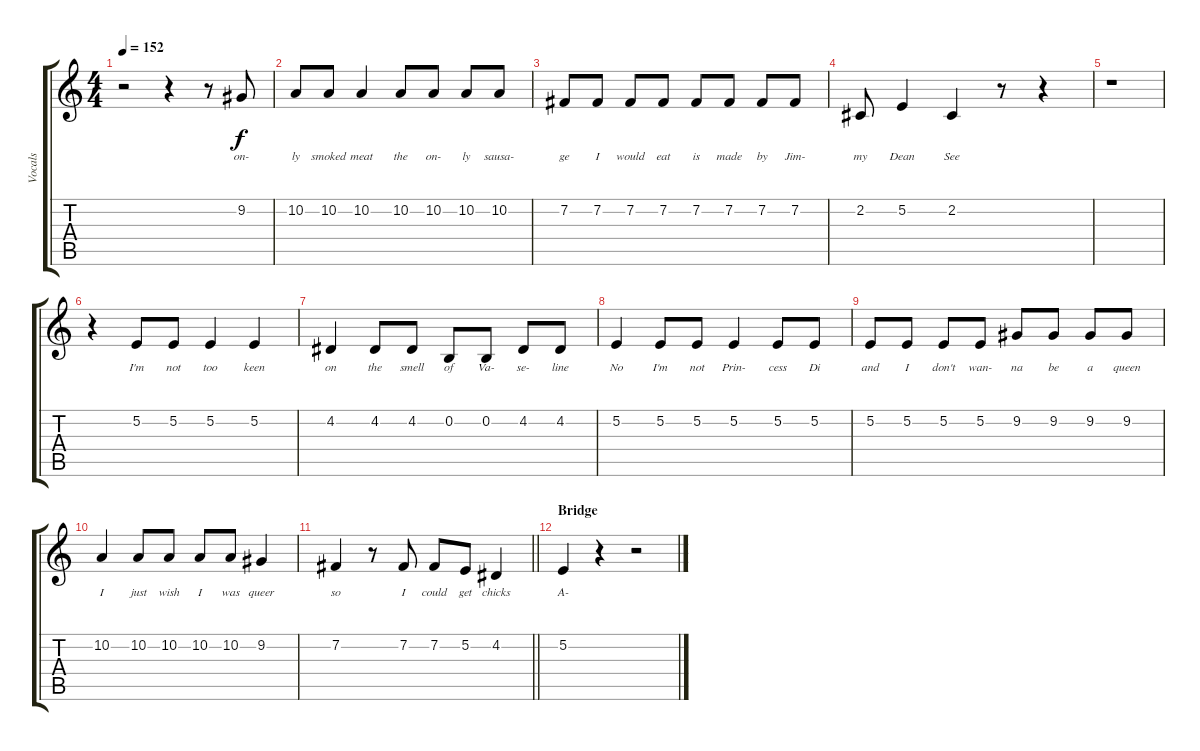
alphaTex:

\track ("Vocals" "Vocals") {instrument clarinet}
\staff {score tabs}
\tuning (E4 B3 G3 D3 A2 E2) {hide}
\ts (4 4)
\tempo 152
\clef g2
\ks c
r.2{dy f} r.4 r.8 9.2.8{lyrics (0 "on-") lyrics (1 "") lyrics (2 "") lyrics (3 "") lyrics (4 "")} |
10.2.8{lyrics (0 "ly") lyrics (1 "") lyrics (2 "") lyrics (3 "") lyrics (4 "")} 10.2.8{lyrics (0 "smoked") lyrics (1 "") lyrics (2 "") lyrics (3 "") lyrics (4 "")} 10.2.4{lyrics (0 "meat") lyrics (1 "") lyrics (2 "") lyrics (3 "") lyrics (4 "")} 10.2.8{lyrics (0 "the") lyrics (1 "") lyrics (2 "") lyrics (3 "") lyrics (4 "")} 10.2.8{lyrics (0 "on-") lyrics (1 "") lyrics (2 "") lyrics (3 "") lyrics (4 "")} 10.2.8{lyrics (0 "ly") lyrics (1 "") lyrics (2 "") lyrics (3 "") lyrics (4 "")} 10.2.8{lyrics (0 "sausa-") lyrics (1 "") lyrics (2 "") lyrics (3 "") lyrics (4 "")} |
7.2.8{lyrics (0 "ge") lyrics (1 "") lyrics (2 "") lyrics (3 "") lyrics (4 "")} 7.2.8{lyrics (0 "I") lyrics (1 "") lyrics (2 "") lyrics (3 "") lyrics (4 "")} 7.2.8{lyrics (0 "would") lyrics (1 "") lyrics (2 "") lyrics (3 "") lyrics (4 "")} 7.2.8{lyrics (0 "eat") lyrics (1 "") lyrics (2 "") lyrics (3 "") lyrics (4 "")} 7.2.8{lyrics (0 "is") lyrics (1 "") lyrics (2 "") lyrics (3 "") lyrics (4 "")} 7.2.8{lyrics (0 "made") lyrics (1 "") lyrics (2 "") lyrics (3 "") lyrics (4 "")} 7.2.8{lyrics (0 "by") lyrics (1 "") lyrics (2 "") lyrics (3 "") lyrics (4 "")} 7.2.8{lyrics (0 "Jim-") lyrics (1 "") lyrics (2 "") lyrics (3 "") lyrics (4 "")} |
2.2.8{lyrics (0 "my") lyrics (1 "") lyrics (2 "") lyrics (3 "") lyrics (4 "")} 5.2.4{lyrics (0 "Dean") lyrics (1 "") lyrics (2 "") lyrics (3 "") lyrics (4 "")} 2.2.4{lyrics (0 "See") lyrics (1 "") lyrics (2 "") lyrics (3 "") lyrics (4 "")} r.8 r.4 |
r.1 |
r.4 5.2.8{lyrics (0 "I'm") lyrics (1 "") lyrics (2 "") lyrics (3 "") lyrics (4 "")} 5.2.8{lyrics (0 "not") lyrics (1 "") lyrics (2 "") lyrics (3 "") lyrics (4 "")} 5.2.4{lyrics (0 "too") lyrics (1 "") lyrics (2 "") lyrics (3 "") lyrics (4 "")} 5.2.4{lyrics (0 "keen") lyrics (1 "") lyrics (2 "") lyrics (3 "") lyrics (4 "")} |
4.2.4{lyrics (0 "on") lyrics (1 "") lyrics (2 "") lyrics (3 "") lyrics (4 "")} 4.2.8{lyrics (0 "the") lyrics (1 "") lyrics (2 "") lyrics (3 "") lyrics (4 "")} 4.2.8{lyrics (0 "smell") lyrics (1 "") lyrics (2 "") lyrics (3 "") lyrics (4 "")} 0.2.8{lyrics (0 "of") lyrics (1 "") lyrics (2 "") lyrics (3 "") lyrics (4 "")} 0.2.8{lyrics (0 "Va-") lyrics (1 "") lyrics (2 "") lyrics (3 "") lyrics (4 "")} 4.2.8{lyrics (0 "se-") lyrics (1 "") lyrics (2 "") lyrics (3 "") lyrics (4 "")} 4.2.8{lyrics (0 "line") lyrics (1 "") lyrics (2 "") lyrics (3 "") lyrics (4 "")} |
5.2.4{lyrics (0 "No") lyrics (1 "") lyrics (2 "") lyrics (3 "") lyrics (4 "")} 5.2.8{lyrics (0 "I'm") lyrics (1 "") lyrics (2 "") lyrics (3 "") lyrics (4 "")} 5.2.8{lyrics (0 "not") lyrics (1 "") lyrics (2 "") lyrics (3 "") lyrics (4 "")} 5.2.4{lyrics (0 "Prin-") lyrics (1 "") lyrics (2 "") lyrics (3 "") lyrics (4 "")} 5.2.8{lyrics (0 "cess") lyrics (1 "") lyrics (2 "") lyrics (3 "") lyrics (4 "")} 5.2.8{lyrics (0 "Di") lyrics (1 "") lyrics (2 "") lyrics (3 "") lyrics (4 "")} |
5.2.8{lyrics (0 "and") lyrics (1 "") lyrics (2 "") lyrics (3 "") lyrics (4 "")} 5.2.8{lyrics (0 "I") lyrics (1 "") lyrics (2 "") lyrics (3 "") lyrics (4 "")} 5.2.8{lyrics (0 "don't") lyrics (1 "") lyrics (2 "") lyrics (3 "") lyrics (4 "")} 5.2.8{lyrics (0 "wan-") lyrics (1 "") lyrics (2 "") lyrics (3 "") lyrics (4 "")} 9.2.8{lyrics (0 "na") lyrics (1 "") lyrics (2 "") lyrics (3 "") lyrics (4 "")} 9.2.8{lyrics (0 "be") lyrics (1 "") lyrics (2 "") lyrics (3 "") lyrics (4 "")} 9.2.8{lyrics (0 "a") lyrics (1 "") lyrics (2 "") lyrics (3 "") lyrics (4 "")} 9.2.8{lyrics (0 "queen") lyrics (1 "") lyrics (2 "") lyrics (3 "") lyrics (4 "")} |
10.2.4{lyrics (0 "I") lyrics (1 "") lyrics (2 "") lyrics (3 "") lyrics (4 "")} 10.2.8{lyrics (0 "just") lyrics (1 "") lyrics (2 "") lyrics (3 "") lyrics (4 "")} 10.2.8{lyrics (0 "wish") lyrics (1 "") lyrics (2 "") lyrics (3 "") lyrics (4 "")} 10.2.8{lyrics (0 "I") lyrics (1 "") lyrics (2 "") lyrics (3 "") lyrics (4 "")} 10.2.8{lyrics (0 "was") lyrics (1 "") lyrics (2 "") lyrics (3 "") lyrics (4 "")} 9.2.4{lyrics (0 "queer") lyrics (1 "") lyrics (2 "") lyrics (3 "") lyrics (4 "")} |
\barLineRight lightlight
7.2.4{lyrics (0 "so") lyrics (1 "") lyrics (2 "") lyrics (3 "") lyrics (4 "")} r.8 7.2.8{lyrics (0 "I") lyrics (1 "") lyrics (2 "") lyrics (3 "") lyrics (4 "")} 7.2.8{lyrics (0 "could") lyrics (1 "") lyrics (2 "") lyrics (3 "") lyrics (4 "")} 5.2.8{lyrics (0 "get") lyrics (1 "") lyrics (2 "") lyrics (3 "") lyrics (4 "")} 4.2.4{lyrics (0 "chicks") lyrics (1 "") lyrics (2 "") lyrics (3 "") lyrics (4 "")} |
\section ("" "Bridge")
5.2.4{lyrics (0 "A-") lyrics (1 "") lyrics (2 "") lyrics (3 "") lyrics (4 "")} r.4 r.2
